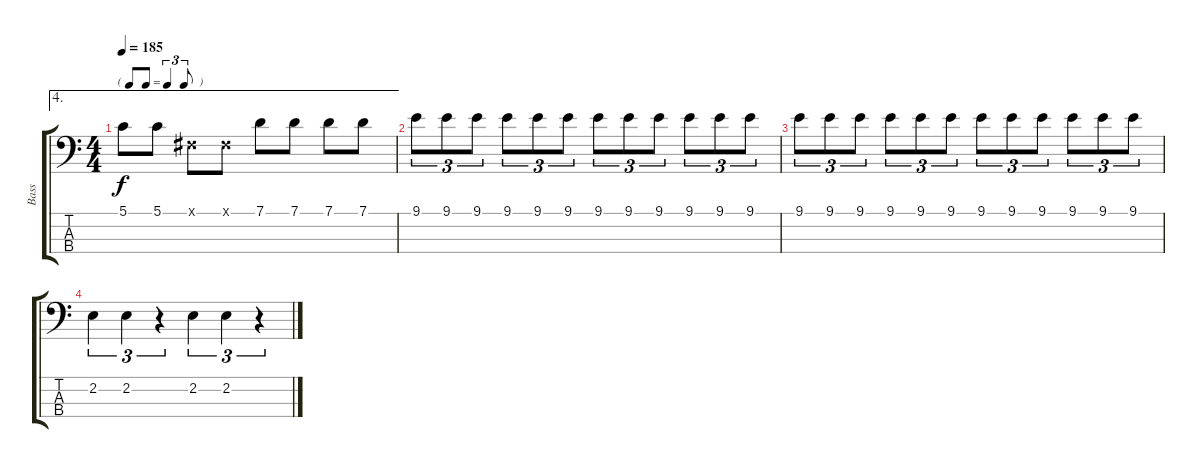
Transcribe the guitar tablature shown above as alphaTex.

\track ("Bass" "Bass") {instrument electricbassfinger}
\staff {score tabs}
\tuning (G2 D2 A1 E1) {hide}
\ae 4
\ts (4 4)
\tf triplet8th
\tempo 185
\clef f4
\ks c
5.1.8{dy f} 5.1.8 -1.1{x}.8 -1.1{x}.8 7.1.8 7.1.8 7.1.8 7.1.8 |
9.1.8{tu (3 2)} 9.1.8{tu (3 2)} 9.1.8{tu (3 2)} 9.1.8{tu (3 2)} 9.1.8{tu (3 2)} 9.1.8{tu (3 2)} 9.1.8{tu (3 2)} 9.1.8{tu (3 2)} 9.1.8{tu (3 2)} 9.1.8{tu (3 2)} 9.1.8{tu (3 2)} 9.1.8{tu (3 2)} |
9.1.8{tu (3 2)} 9.1.8{tu (3 2)} 9.1.8{tu (3 2)} 9.1.8{tu (3 2)} 9.1.8{tu (3 2)} 9.1.8{tu (3 2)} 9.1.8{tu (3 2)} 9.1.8{tu (3 2)} 9.1.8{tu (3 2)} 9.1.8{tu (3 2)} 9.1.8{tu (3 2)} 9.1.8{tu (3 2)} |
2.2.4{tu (3 2)} 2.2.4{tu (3 2)} r.4{tu (3 2)} 2.2.4{tu (3 2)} 2.2.4{tu (3 2)} r.4{tu (3 2)}
